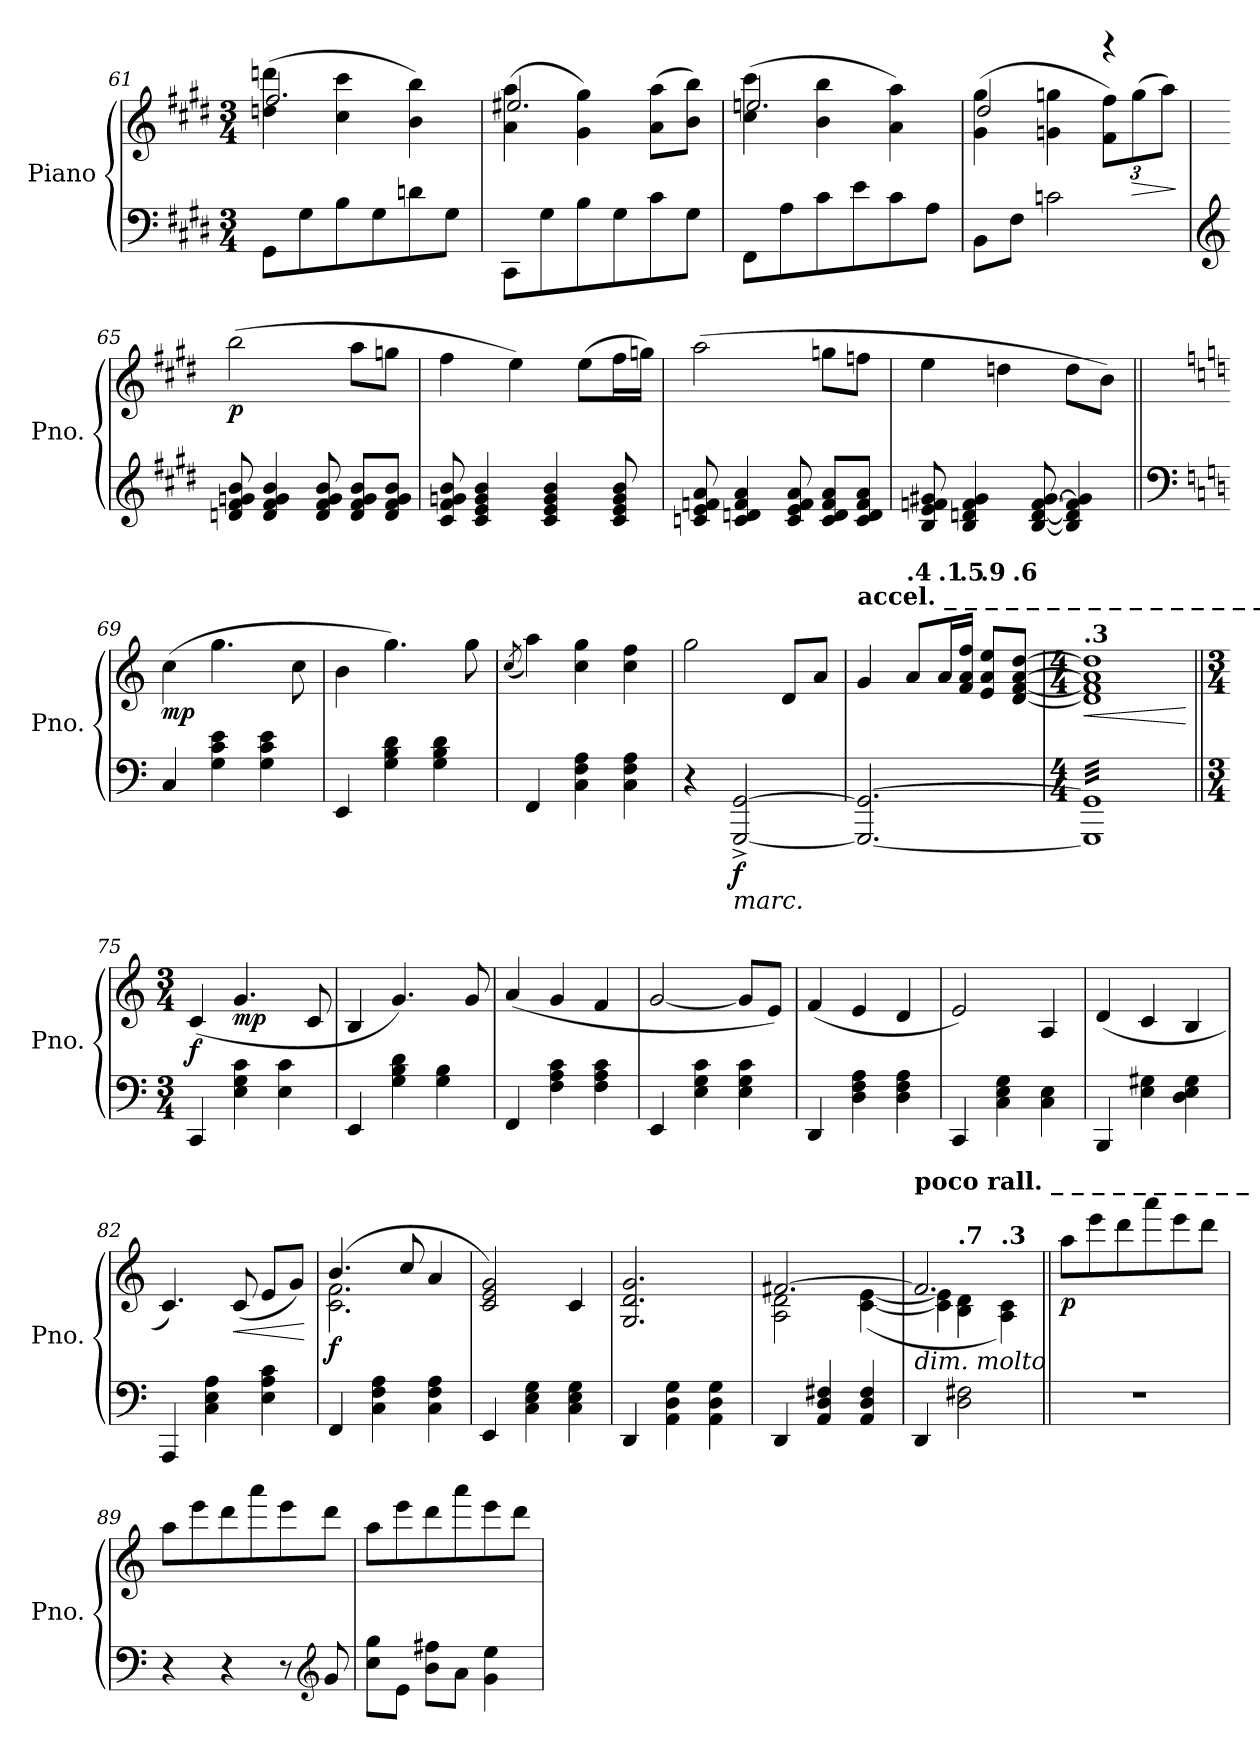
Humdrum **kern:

**kern	**kern	**dynam
*part1	*part1	*part1
*staff2	*staff1	*staff1/2
*I"Piano	*	*
*I'Pno.	*	*
!!LO:LB:g=z
*clefF4	*clefG2	*
*k[f#c#g#d#]	*k[f#c#g#d#]	*
*M3/4	*M3/4	*
=61	=61	=61
*	*^	*
8GG#\L	(>4ddn\ 4dddn\	2.ff#/	.
8G#\	.	.	.
8B\	4cc#\ 4ccc#\	.	.
8G#\	.	.	.
8dn\	4b\ 4bb\)	.	.
8G#\J	.	.	.
=62	=62	=62	=62
8CC#\L	(<4a\ 4aa\	2.ee#X/	.
8G#\	.	.	.
8B\	4g#\ 4gg#\)	.	.
8G#\	.	.	.
8c#\	(<8a\ 8aa\L	.	.
8G#\J	8b\ 8bb\J)	.	.
=63	=63	=63	=63
8FF#\L	(<4cc#\ 4ccc#\	2.een/	.
8A\	.	.	.
8c#\	4b\ 4bb\	.	.
8e\	.	.	.
8c#\	4a\ 4aa\)	.	.
8A\J	.	.	.
=64	=64	=64	=64
8BB\L	(<4g#\ 4gg#\	2dd#/	.
8F#\J	.	.	.
2cn\	4gn\ 4ggn\	.	.
*	*Xbrackettup	*	*
.	12f#\ 12ff#\L)	4rbbb	.
!	!	!	!LO:HP:b
.	(>12gg\	.	>
.	12aa\J)	.	.
*	*v	*v	*
.	.	]
!!LO:LB:g=z
=65	=65	=65
*clefG2	*	*
!	!	!LO:DY:b
8dn/ 8f#/ 8gn/ 8b/	(>2bb\	p
4d/ 4f#/ 4g/ 4b/	.	.
8d/ 8f#/ 8g/ 8b/	.	.
8d/ 8f#/ 8g/ 8b/L	8aa\L	.
8d/ 8f#/ 8g/ 8b/J	8ggn\J	.
=66	=66	=66
8c#/ 8f#/ 8gn/ 8b/	4ff#\	.
4c#/ 4e/ 4g/ 4b/	.	.
.	4ee\)	.
4c#/ 4e/ 4g/ 4b/	.	.
.	(>8ee\L	.
8c#/ 8e/ 8g/ 8b/	16ff#\L	.
.	16ggn\JJ)	.
=67	=67	=67
8cn/ 8e/ 8fn/ 8a/	(>2aa\	.
4c/ 4dn/ 4f/ 4a/	.	.
8c/ 8e/ 8f/ 8a/	.	.
8c/ 8d/ 8f/ 8a/L	8ggn\L	.
8c/ 8d/ 8f/ 8a/J	8ffn\J	.
=68	=68	=68
8B/ 8e/ 8fn/ 8g#X/	4ee\	.
4B/ 4dn/ 4f/ 4g#/	.	.
.	4ddn\	.
[8B/ [8d/ [8f/ [8g#/	.	.
4B/] 4d/] 4f/] 4g#/]	8dd\L	.
.	8b\J)	.
!!LO:PB:g=z
=69||	=69||	=69||
*clefF4	*	*
*k[]	*k[]	*
!	!	!LO:DY:b
4C/	(>4cc\	mp
4G\ 4c\ 4e\	4.gg\	.
4G\ 4c\ 4e\	.	.
.	8cc\	.
=70	=70	=70
4EE/	4b\	.
4G\ 4B\ 4d\	4.gg\)	.
4G\ 4B\ 4d\	.	.
.	8gg\	.
=71	=71	=71
.	(<8qcc/	.
4FF/	4aa\)	.
4C\ 4F\ 4A\	4cc\ 4gg\	.
4C\ 4F\ 4A\	4cc\ 4ff\	.
=72	=72	=72
4r	2gg\	.
!LO:TX:b:i:t=marc.	!	!
!	!	!LO:DY:b=2
[2GGG/^ [2GG/^	.	f
.	8d/L	.
.	8a/J	.
!!LO:LB:g=z
=73	=73	=73
*	*MM94	*
!	!LO:TX:a:B:t=accel.  _  _  _  _  _  _  _  _  _  _  _  _  _  _  _  _  _  _  _  _  _	!
2.GGG/_ 2.GG/_	4g/	.
*	*MM95	*
!	!LO:TX:a:B:t=.4	!
.	8a/L	.
*	*MM96	*
!	!LO:TX:a:B:t=.1	!
.	16a/L	.
*	*MM96	*
!	!LO:TX:a:B:t=.5	!
.	16f/ 16a/ 16ff/JJ	.
*	*MM96	*
!	!LO:TX:a:B:t=.9	!
.	8e/ 8a/ 8ee/L	.
*	*MM97	*
!	!LO:TX:a:B:t=.6	!
.	[8d/ [8f/ [8a/ [8dd/J	.
=74	=74	=74
*M4/4	*M4/4	*
*	*MM98	*
!	!LO:TX:a:B:t=.3	!
!	!	!LO:HP:b
*tremolo	*	*
32GGG] 32GG]LLL	1d] 1f] 1a] 1dd]	<
32GGG 32GG	.	.
32GGG 32GG	.	.
32GGG 32GG	.	.
32GGG 32GG	.	.
32GGG 32GG	.	.
32GGG 32GG	.	.
32GGG 32GG	.	.
32GGG 32GG	.	.
32GGG 32GG	.	.
32GGG 32GG	.	.
32GGG 32GG	.	.
32GGG 32GG	.	.
32GGG 32GG	.	.
32GGG 32GG	.	.
32GGG 32GG	.	.
32GGG 32GG	.	.
32GGG 32GG	.	.
32GGG 32GG	.	.
32GGG 32GG	.	.
32GGG 32GG	.	.
32GGG 32GG	.	.
32GGG 32GG	.	.
32GGG 32GG	.	.
32GGG 32GG	.	.
32GGG 32GG	.	.
32GGG 32GG	.	.
32GGG 32GG	.	.
32GGG 32GG	.	.
32GGG 32GG	.	.
32GGG 32GG	.	.
32GGG 32GGJJJ	.	.
*Xtremolo	*	*
.	.	[
=75||	=75||	=75||
*M3/4	*M3/4	*
*	*MM104	*
!	!	!LO:DY:b
4CC/	(>4c/	f
!	!	!LO:DY:b
4E\ 4G\ 4c\	4.g/	mp
4E\ 4c\	.	.
.	8c/	.
=76	=76	=76
4EE/	4B/	.
4G\ 4B\ 4d\	4.g/)	.
4G\ 4B\	.	.
.	8g/	.
!!LO:LB:g=z
=77	=77	=77
4FF/	(>4a/	.
4F\ 4A\ 4c\	4g/	.
4F\ 4A\ 4c\	4f/	.
=78	=78	=78
4EE/	[2g/	.
4E\ 4G\ 4c\	.	.
4E\ 4G\ 4c\	8g/L]	.
.	8e/J)	.
=79	=79	=79
4DD/	(<4f/	.
4D\ 4F\ 4A\	4e/	.
4D\ 4F\ 4A\	4d/	.
=80	=80	=80
4CC/	2e/)	.
4C\ 4E\ 4G\	.	.
4C\ 4E\	4A/	.
!!LO:LB:g=z
=81	=81	=81
4BBB/	(<4d/	.
4E\ 4G#X\	4c/	.
4D\ 4E\ 4G#\	4B/	.
=82	=82	=82
4AAA/	4.c/)	.
4C\ 4E\ 4A\	.	.
!	!	!LO:HP:b
.	(<8c/	<
4E\ 4A\ 4c\	8e/L	.
.	8g/J)	.
.	.	[
=83	=83	=83
*	*^	*
!	!	!	!LO:DY:b
4FF/	(>4.b/	2.c\ 2.f\	f
4C\ 4F\ 4A\	.	.	.
.	8cc/	.	.
4C\ 4F\ 4A\	4a/	.	.
*	*v	*v	*
=84	=84	=84
4EE/	2c/ 2e/ 2g/)	.
4C\ 4E\ 4G\	.	.
4C\ 4E\ 4G\	4c/	.
!!LO:LB:g=z
=85	=85	=85
4DD/	2.G/ 2.d/ 2.g/	.
4AA\ 4D\ 4G\	.	.
4AA\ 4D\ 4G\	.	.
=86	=86	=86
*	*^	*
4DD/	[2.f#X/	2A\ 2d\	.
4AA/ 4D/ 4F#X/	.	.	.
4AA/ 4D/ 4F#/	.	(<[4c\ [4e\	.
=87	=87	=87	=87
*	*MM104	*	*
!	!LO:TX:a:B:t=poco rall.  _  _  _  _  _  _  _  _  _  _	!	!
!	!LO:TX:b:i:t=dim. molto	!	!
4DD/	2.f#/]	4c\] 4e\]	.
*	*MM102	*	*
!	!	!LO:TX:a:B:t=.7	!
2D\ 2F#X\	.	4B\ 4d\	.
*	*MM101	*	*
!	!	!LO:TX:a:B:t=.3	!
.	.	4A\ 4c\)	.
*	*v	*v	*
=88||	=88||	=88||
*	*MM100	*
*	*^	*
!	!	!	!LO:DY:b
*	*v	*v	*
2.r	8aa\L	p
.	8eee\	.
.	8ddd\	.
.	8aaa\	.
.	8eee\	.
.	8ddd\J	.
!!LO:PB:g=z
=89	=89	=89
4r	8aa\L	.
.	8eee\	.
4r	8ddd\	.
.	8aaa\	.
8r	8eee\	.
*clefG2	*	*
8g/	8ddd\J	.
=90	=90	=90
8cc\ 8gg\L	8aa\L	.
8e\J	8eee\	.
8b\ 8ff#X\L	8ddd\	.
8a\J	8aaa\	.
4g\ 4ee\	8eee\	.
.	8ddd\J	.
=	=	=
*-	*-	*-
